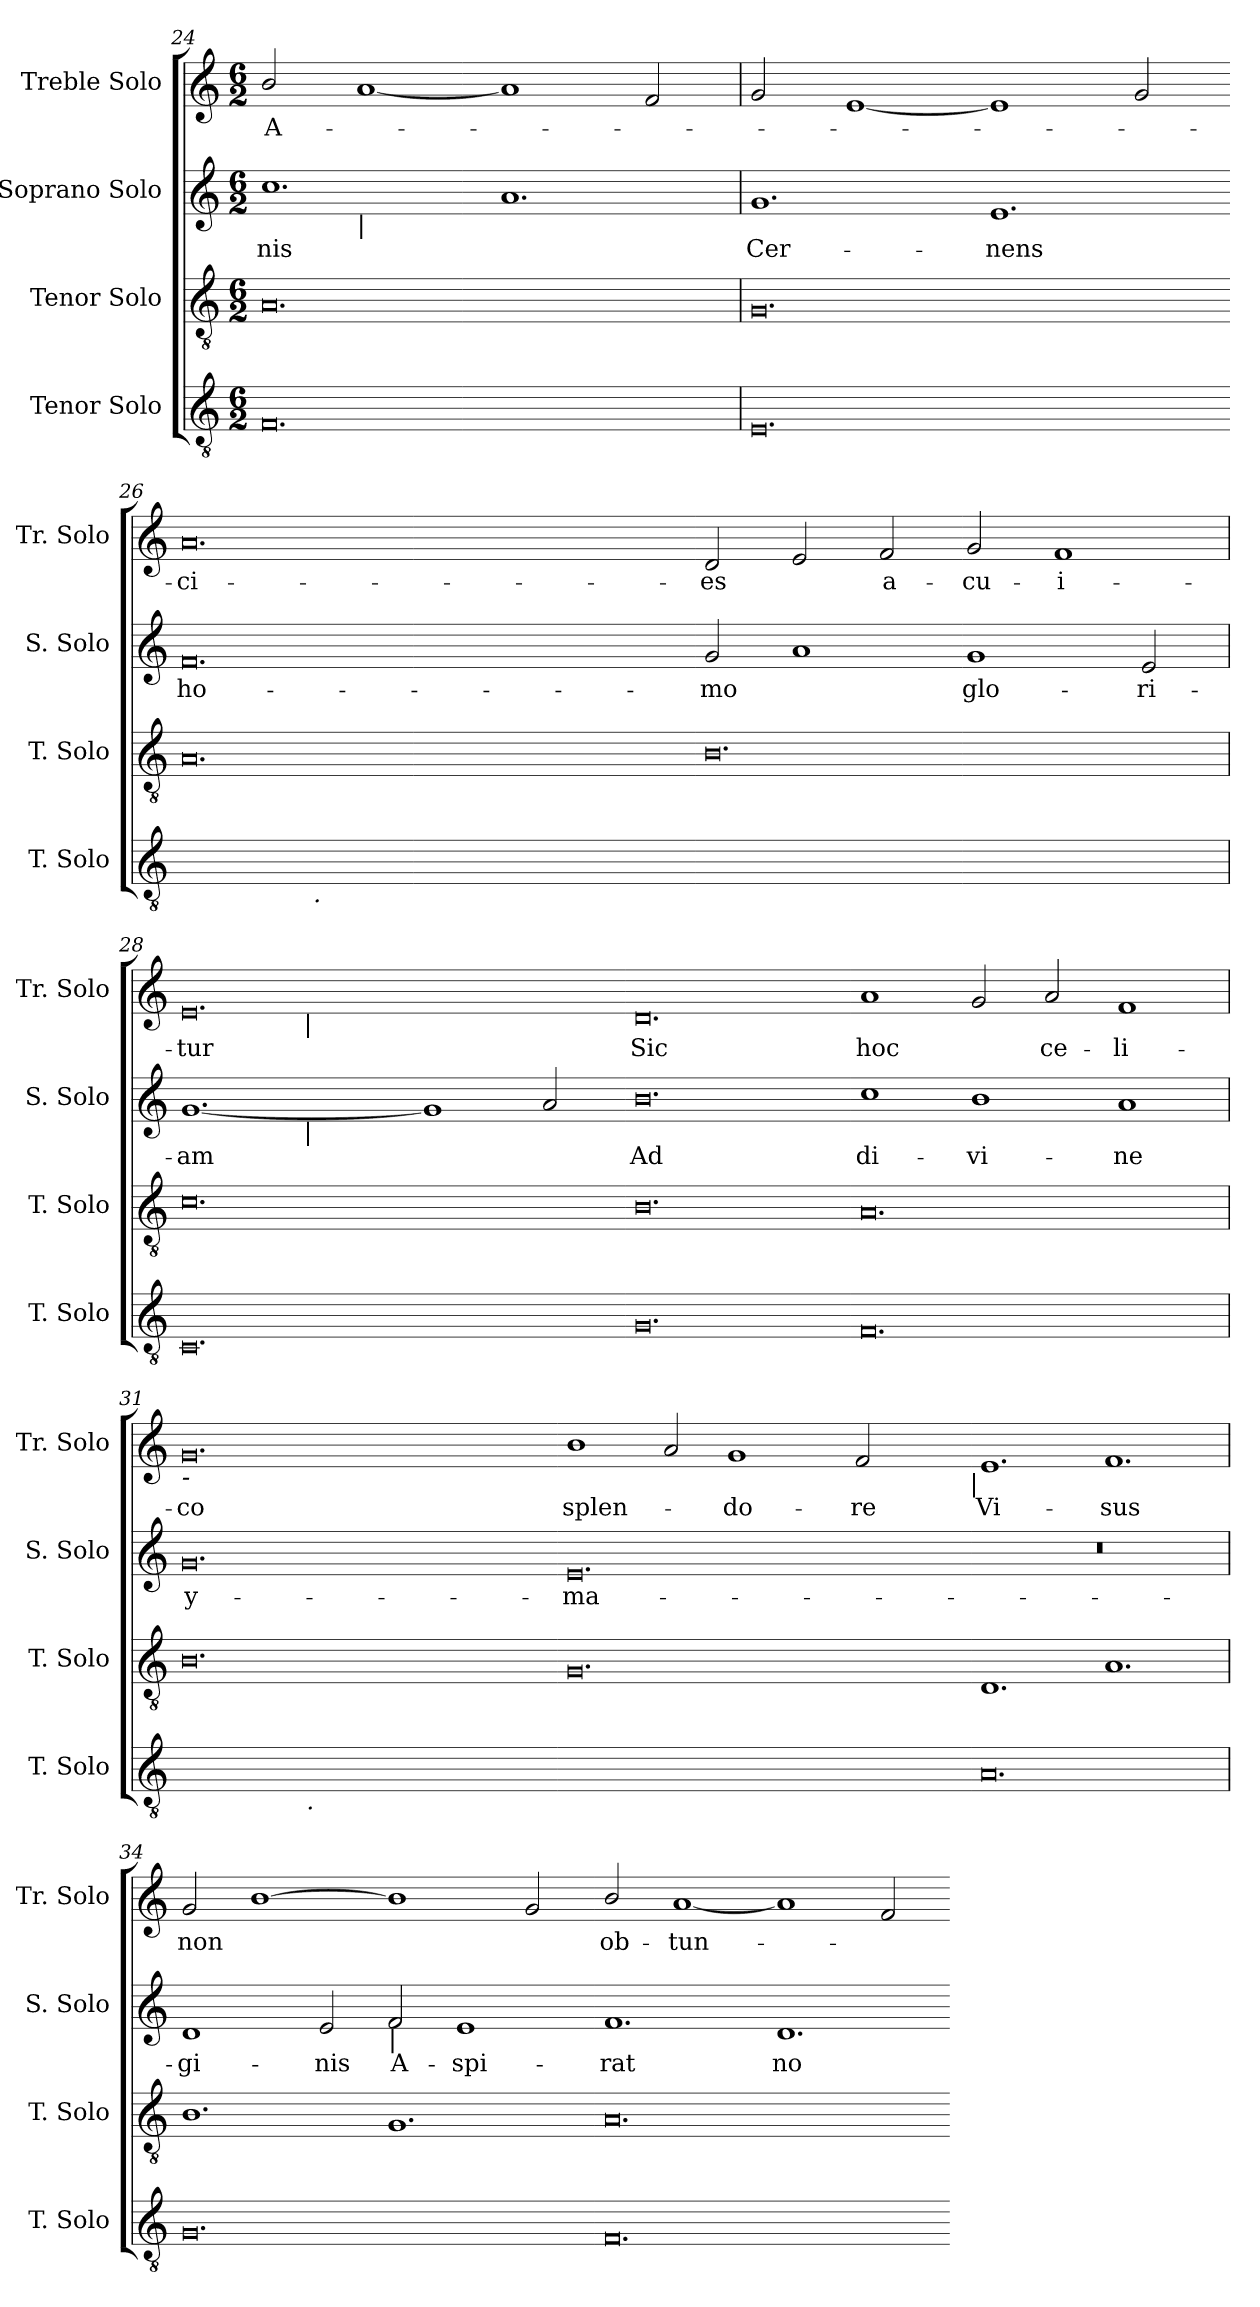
**kern	**kern	**kern	**text	**kern	**text
*part4	*part3	*part2	*part2	*part1	*part1
*staff4	*staff3	*staff2	*staff2	*staff1	*staff1
*I"Tenor Solo	*I"Tenor Solo	*I"Soprano Solo	*	*I"Treble Solo	*
*I'T. Solo	*I'T. Solo	*I'S. Solo	*	*I'Tr. Solo	*
*clefGv2	*clefGv2	*clefG2	*	*clefG2	*
*ITrd7c12	*ITrd7c12	*	*	*	*
*k[]	*k[]	*k[]	*	*k[]	*
*C:	*C:	*C:	*	*C:	*
*M6/2	*M6/2	*M6/2	*	*M6/2	*
=24	=24	=24	=24	=24	=24
!	!	!	!LO:LY:b:color=#000000	!	!
!	!	!	!	!	!LO:LY:b:color=#000000
*	*	*^	*	*	*
0.FFi	0.AAi	1.cci	2ryy	-nis	2bi/	A-
!	!	!	!LO:TX:b:i:t=|	!	!	!
.	.	.	1ryy	.	[<1ai	.
.	.	1.ai	1.ryy	.	1ai]	.
.	.	.	.	.	2fi/	.
*	*	*v	*v	*	*	*
!!LO:PB:g=z
=25	=25	=25	=25	=25	=25
*	*	*^	*	*	*
!	!	!	!	!LO:LY:b:color=#000000	!	!
*	*	*v	*v	*	*	*
0.EEi	0.GGi	1.gi	Cer-	2gi/	.
.	.	.	.	[<1ei	.
!	!	!	!LO:LY:b:color=#000000	!	!
.	.	1.ei	-nens	1ei]	.
.	.	.	.	2gi/	.
=26-	=26-	=26-	=26-	=26-	=26-
!	!	!	!LO:LY:b:color=#000000	!	!
!	!	!	!	!	!LO:LY:b:color=#000000
*^	*	*	*	*	*
[<0.DDiyy	2ryy	0.AAi	0.fi	ho-	0.ai	-ci-
.	8ryy	.	.	.	.	.
.	256..ryy	.	.	.	.	.
!	!LO:TX:b:i:t=.	!	!	!	!	!
.	1ryy	.	.	.	.	.
.	1ryy	.	.	.	.	.
.	4ryy	.	.	.	.	.
.	16ryy	.	.	.	.	.
.	32ryy	.	.	.	.	.
.	64ryy	.	.	.	.	.
.	128ryy	.	.	.	.	.
.	1024ryy	.	.	.	.	.
*v	*v	*	*	*	*	*
=27-	=27-	=27-	=27-	=27-	=27-
*^	*	*	*	*	*
!	!	!	!	!LO:LY:b:color=#000000	!	!
*v	*v	*	*	*	*	*
*^	*	*	*	*	*
!	!	!	!	!	!	!LO:LY:b:color=#000000
*v	*v	*	*	*	*	*
0.DDiyy]	0.BBi	2gi/	-mo	2di/	-es
.	.	1ai	.	2ei/	.
!	!	!	!	!	!LO:LY:b:color=#000000
.	.	.	.	2fi/	a-
!	!	!	!LO:LY:b:color=#000000	!	!
!	!	!	!	!	!LO:LY:b:color=#000000
.	.	1gi	glo-	2gi/	-cu-
!	!	!	!	!	!LO:LY:b:color=#000000
.	.	.	.	1fi	-i-
!	!	!	!LO:LY:b:color=#000000	!	!
.	.	2ei/	-ri-	.	.
=28	=28	=28	=28	=28	=28
!	!	!	!LO:LY:b:color=#000000	!	!
!	!	!	!	!	!LO:LY:b:color=#000000
*	*	*^	*	*^	*
0.CCi	0.Ci	[<1.gi	4ryy	-am	0.ei	4ryy	-tur
.	.	.	8ryy	.	.	8ryy	.
.	.	.	16ryy	.	.	16ryy	.
.	.	.	32ryy	.	.	32ryy	.
.	.	.	128...ryy	.	.	128...ryy	.
!	!	!	!	!	!	!LO:TX:b:i:t=|	!
!	!	!	!LO:TX:b:i:t=|	!	!	!	!
.	.	.	1ryy	.	.	1ryy	.
.	.	.	1ryy	.	.	1ryy	.
.	.	1gi]	.	.	.	.	.
.	.	.	2ryy	.	.	2ryy	.
.	.	2ai/	.	.	.	.	.
.	.	.	64ryy	.	.	64ryy	.
.	.	.	1024ryy	.	.	1024ryy	.
*	*	*v	*v	*	*	*	*
*	*	*	*	*v	*v	*
=29-	=29-	=29-	=29-	=29-	=29-
*	*	*^	*	*^	*
!	!	!	!	!LO:LY:b:color=#000000	!	!	!
*	*	*v	*v	*	*	*	*
*	*	*	*	*v	*v	*
*	*	*^	*	*^	*
!	!	!	!	!	!	!	!LO:LY:b:color=#000000
*	*	*v	*v	*	*	*	*
*	*	*	*	*v	*v	*
0.GGi	0.BBi	0.bi	Ad	0.di	Sic
=30-	=30-	=30-	=30-	=30-	=30-
!	!	!	!LO:LY:b:color=#000000	!	!
!	!	!	!	!	!LO:LY:b:color=#000000
0.FFi	0.AAi	1cci	di-	1ai	hoc
!	!	!	!LO:LY:b:color=#000000	!	!
.	.	1bi	-vi-	2gi/	.
!	!	!	!	!	!LO:LY:b:color=#000000
.	.	.	.	2ai/	ce-
!	!	!	!LO:LY:b:color=#000000	!	!
!	!	!	!	!	!LO:LY:b:color=#000000
.	.	1ai	-ne	1fi	-li-
!!LO:LB:g=z
=31	=31	=31	=31	=31	=31
!	!	!	!LO:LY:b:color=#000000	!	!
!	!	!	!	!LO:TX:b:i:t=-	!
!	!	!	!	!	!LO:LY:b:color=#000000
*^	*	*	*	*	*
[<0.EEiyy	2ryy	0.BBi	0.gi	y-	0.gi	-co
.	8ryy	.	.	.	.	.
.	16ryy	.	.	.	.	.
.	64ryy	.	.	.	.	.
.	128ryy	.	.	.	.	.
.	512.ryy	.	.	.	.	.
!	!LO:TX:b:i:t=.	!	!	!	!	!
.	1ryy	.	.	.	.	.
.	1ryy	.	.	.	.	.
.	4ryy	.	.	.	.	.
.	32ryy	.	.	.	.	.
.	256ryy	.	.	.	.	.
.	1024ryy	.	.	.	.	.
*v	*v	*	*	*	*	*
=32-	=32-	=32-	=32-	=32-	=32-
*^	*	*	*	*	*
!	!	!	!	!LO:LY:b:color=#000000	!	!
*v	*v	*	*	*	*	*
*^	*	*	*	*	*
!	!	!	!	!	!	!LO:LY:b:color=#000000
*v	*v	*	*	*	*^	*
0.EEiyy]	0.GGi	0.ei	-ma-	1bi	1ryy	splen-
.	.	.	.	2ai/	1ryy	.
!	!	!	!	!	!	!LO:LY:b:color=#000000
.	.	.	.	1gi	.	-do-
.	.	.	.	.	2ryy	.
!	!	!	!	!	!	!LO:LY:b:color=#000000
.	.	.	.	2fi/	4ryy	-re
.	.	.	.	.	8ryy	.
.	.	.	.	.	16ryy	.
.	.	.	.	.	32ryy	.
.	.	.	.	.	64ryy	.
.	.	.	.	.	128...ryy	.
!	!	!	!	!	!LO:TX:b:i:t=|	!
.	.	.	.	.	1024ryy	.
=33-	=33-	=33-	=33-	=33-	=33-	=33-
!	!	!LO:N:vis=1	!	!	!	!
*	*	*	*	*v	*v	*
*	*	*	*	*^	*
!	!	!	!	!	!	!LO:LY:b:color=#000000
*	*	*	*	*v	*v	*
0.AAi	1.DDi	0.r	.	1.ei	Vi-
!	!	!	!	!	!LO:LY:b:color=#000000
.	1.AAi	.	.	1.fi	-sus
=34	=34	=34	=34	=34	=34
!	!	!	!LO:LY:b:color=#000000	!	!
!	!	!	!	!	!LO:LY:b:color=#000000
0.GGi	1.BBi	1di	-gi-	2gi/	non
.	.	.	.	[<1bi	.
!	!	!	!LO:LY:b:color=#000000	!	!
.	.	2ei/	-nis	.	.
!	!	!LO:TX:b:i:t=|	!	!	!
!	!	!	!LO:LY:b:color=#000000	!	!
.	1.GGi	2fi/	A-	1bi]	.
!	!	!	!LO:LY:b:color=#000000	!	!
.	.	1ei	-spi-	.	.
.	.	.	.	2gi/	.
=35-	=35-	=35-	=35-	=35-	=35-
!	!	!	!LO:LY:b:color=#000000	!	!
!	!	!	!	!	!LO:LY:b:color=#000000
0.FFi	0.AAi	1.fi	-rat	2bi/	ob-
!	!	!	!	!	!LO:LY:b:color=#000000
.	.	.	.	[<1ai	-tun-
!	!	!	!LO:LY:b:color=#000000	!	!
.	.	1.di	no-	1ai]	.
.	.	.	.	2fi/	.
=-	=-	=-	=-	=-	=-
*-	*-	*-	*-	*-	*-
